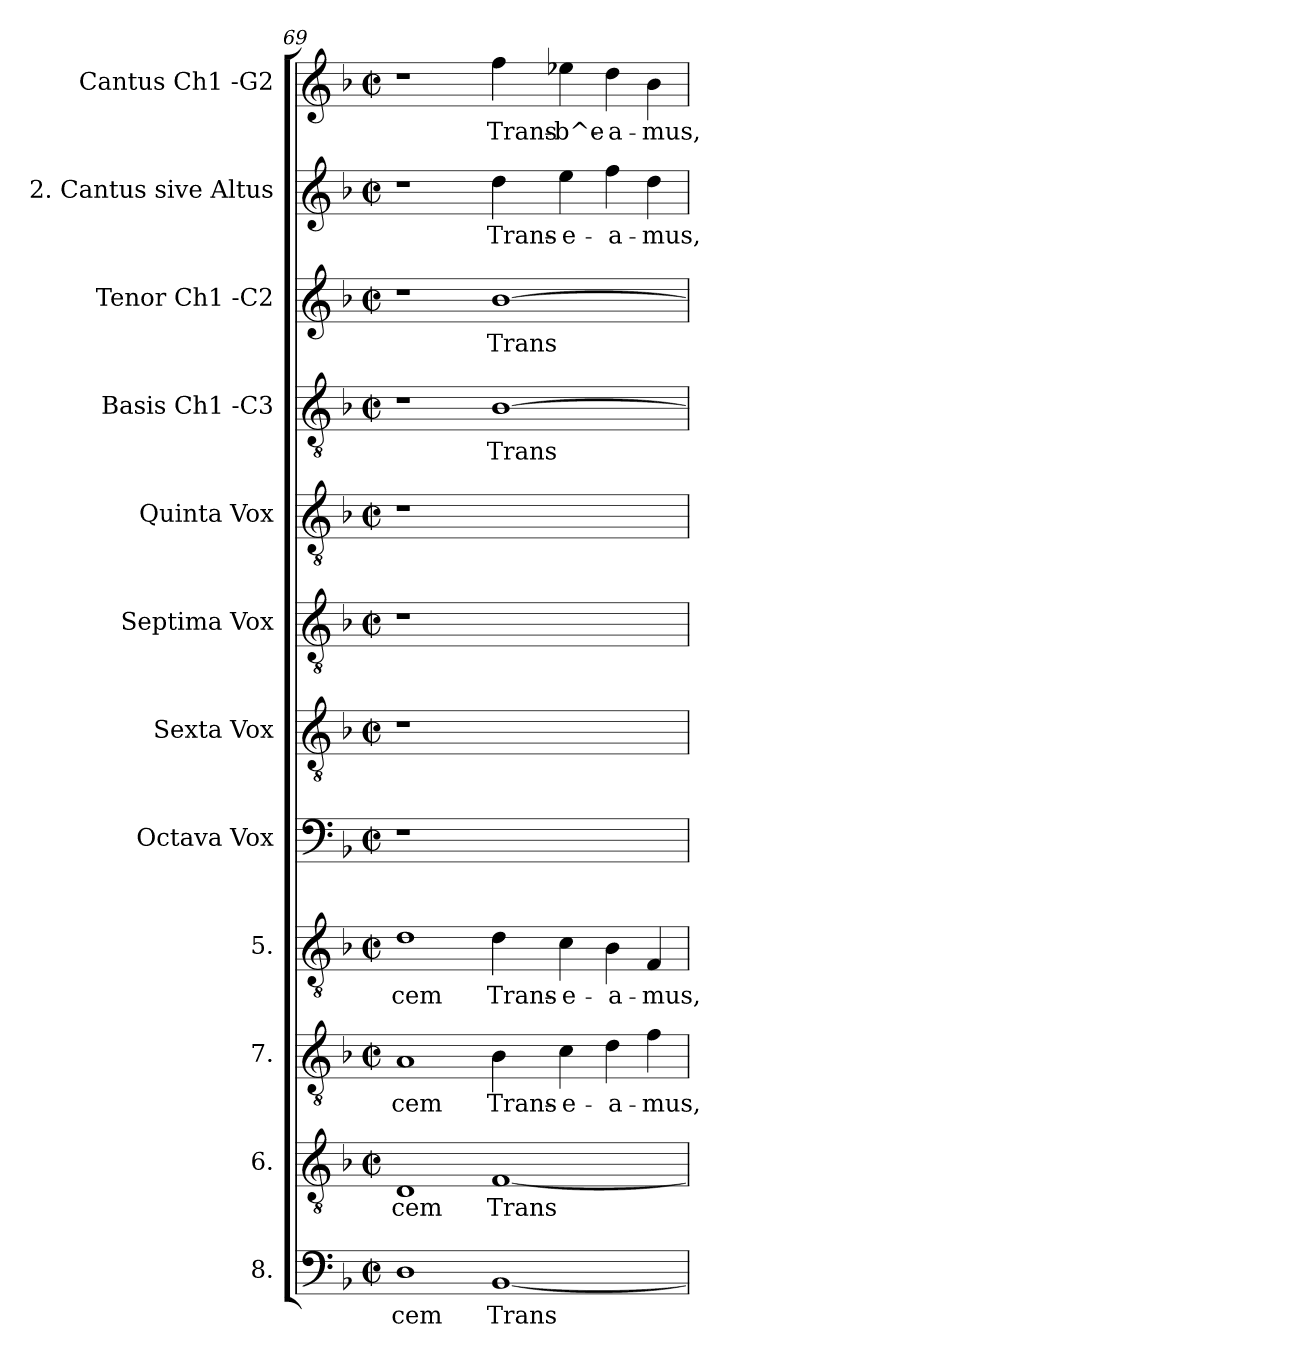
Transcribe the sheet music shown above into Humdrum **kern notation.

**kern	**text	**kern	**text	**kern	**text	**kern	**text	**kern	**kern	**kern	**kern	**kern	**text	**kern	**text	**kern	**text	**kern	**text
*part12	*part12	*part11	*part11	*part10	*part10	*part9	*part9	*part8	*part7	*part6	*part5	*part4	*part4	*part3	*part3	*part2	*part2	*part1	*part1
*staff12	*staff12	*staff11	*staff11	*staff10	*staff10	*staff9	*staff9	*staff8	*staff7	*staff6	*staff5	*staff4	*staff4	*staff3	*staff3	*staff2	*staff2	*staff1	*staff1
*I"8.	*	*I"6.	*	*I"7.	*	*I"5.	*	*I"Octava  Vox	*I"Sexta  Vox	*I"Septima  Vox	*I"Quinta  Vox	*I"Basis  Ch1 -C3	*	*I"Tenor  Ch1 -C2	*	*I"2. Cantus sive  Altus	*	*I"Cantus  Ch1 -G2	*
*	*	*	*	*	*	*	*	*	*	*	*	*I'B	*	*I'T	*	*I'A	*	*I'C	*
*clefF4	*	*clefGv2	*	*clefGv2	*	*clefGv2	*	*clefF4	*clefGv2	*clefGv2	*clefGv2	*clefGv2	*	*clefG2	*	*clefG2	*	*clefG2	*
*k[b-]	*	*k[b-]	*	*k[b-]	*	*k[b-]	*	*k[b-]	*k[b-]	*k[b-]	*k[b-]	*k[b-]	*	*k[b-]	*	*k[b-]	*	*k[b-]	*
*F:	*	*F:	*	*F:	*	*F:	*	*F:	*F:	*F:	*F:	*F:	*	*F:	*	*F:	*	*F:	*
*M2/2	*	*M2/2	*	*M2/2	*	*M2/2	*	*M2/2	*M2/2	*M2/2	*M2/2	*M2/2	*	*M2/2	*	*M2/2	*	*M2/2	*
*met(c|)	*	*met(c|)	*	*met(c|)	*	*met(c|)	*	*met(c|)	*met(c|)	*met(c|)	*met(c|)	*met(c|)	*	*met(c|)	*	*met(c|)	*	*met(c|)	*
=69	=69	=69	=69	=69	=69	=69	=69	=69	=69	=69	=69	=69	=69	=69	=69	=69	=69	=69	=69
!	!LO:LY:b:cj	!	!LO:LY:b:cj	!	!LO:LY:b:cj	!	!LO:LY:b:cj	!	!	!	!	!	!	!	!	!	!	!	!
1D	-cem	1D	-cem	1A	-cem	1d	-cem	1r	1r	1r	1r	1r	.	1r	.	1r	.	1r	.
!	!LO:LY:b:cj	!	!LO:LY:b:cj	!	!LO:LY:b:cj	!	!LO:LY:b:cj	!	!	!	!	!	!LO:LY:b:cj	!	!LO:LY:b:cj	!	!LO:LY:b:cj	!	!LO:LY:b:cj
[<1BB-	Trans-	[<1F	Trans-	4B-\	Trans-	4d\	Trans-	1ryy	1ryy	1ryy	1ryy	[>1B-	Trans-	[>1b-	Trans-	4dd\	Trans-	4ff\	Trans-
!	!	!	!	!	!LO:LY:b:cj	!	!LO:LY:b:cj	!	!	!	!	!	!	!	!	!	!LO:LY:b:cj	!	!LO:LY:b:cj
.	.	.	.	4c\	-e-	4c\	-e-	.	.	.	.	.	.	.	.	4ee\	-e-	4ee-\	-b^e-
!	!	!	!	!	!LO:LY:b:cj	!	!LO:LY:b:cj	!	!	!	!	!	!	!	!	!	!LO:LY:b:cj	!	!LO:LY:b:cj
.	.	.	.	4d\	-a-	4B-\	-a-	.	.	.	.	.	.	.	.	4ff\	-a-	4dd\	-a-
!	!	!	!	!	!LO:LY:b:cj	!	!LO:LY:b:cj	!	!	!	!	!	!	!	!	!	!LO:LY:b:cj	!	!LO:LY:b:cj
.	.	.	.	4f\	-mus,	4F/	-mus,	.	.	.	.	.	.	.	.	4dd\	-mus,	4b-\	-mus,
=	=	=	=	=	=	=	=	=	=	=	=	=	=	=	=	=	=	=	=
*-	*-	*-	*-	*-	*-	*-	*-	*-	*-	*-	*-	*-	*-	*-	*-	*-	*-	*-	*-
